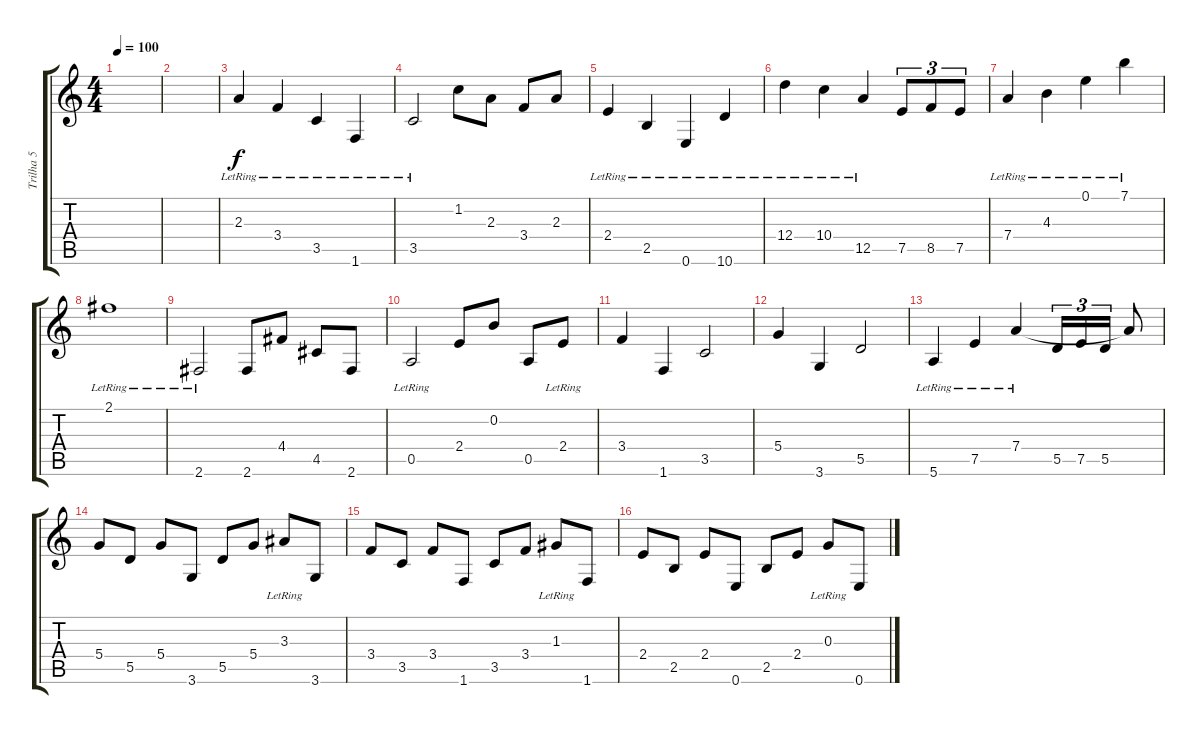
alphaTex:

\track ("Trilha 5" "Trilha 5") {instrument contrabass}
\staff {score tabs}
\tuning (E4 B3 G3 D3 A2 E2) {hide}
\ts (4 4)
\tempo 100
\clef g2
\ks c
|
|
2.3{lr}.4 3.4{lr}.4 3.5{lr}.4 1.6{lr}.4 |
3.5{lr}.2 1.2.8 2.3.8 3.4.8 2.3.8 |
2.4{lr}.4 2.5{lr}.4 0.6{lr}.4 10.6{lr}.4 |
12.4{lr}.4 10.4{lr}.4 12.5{lr}.4 7.5.8{tu (3 2)} 8.5.8{tu (3 2)} 7.5.8{tu (3 2)} |
7.4{lr}.4 4.3{lr}.4 0.1{lr}.4 7.1{lr}.4 |
2.1{lr}.1 |
2.6{lr}.2 2.6.8 4.4.8 4.5.8 2.6.8 |
0.5{lr}.2 2.4.8 0.2.8 0.5.8 2.4{lr}.8 |
3.4.4 1.6.4 3.5.2 |
5.4.4 3.6.4 5.5.2 |
5.6{lr}.4 7.5{lr}.4 7.4{lr}.4 5.5.16{tu (3 2)} 7.5.16{tu (3 2)} 5.5.16{tu (3 2)} 7.4{t}.8 |
5.4.8 5.5.8 5.4.8 3.6.8 5.5.8 5.4.8 3.3{lr}.8 3.6.8 |
3.4.8 3.5.8 3.4.8 1.6.8 3.5.8 3.4.8 1.3{lr}.8 1.6.8 |
2.4.8 2.5.8 2.4.8 0.6.8 2.5.8 2.4.8 0.3{lr}.8 0.6.8
